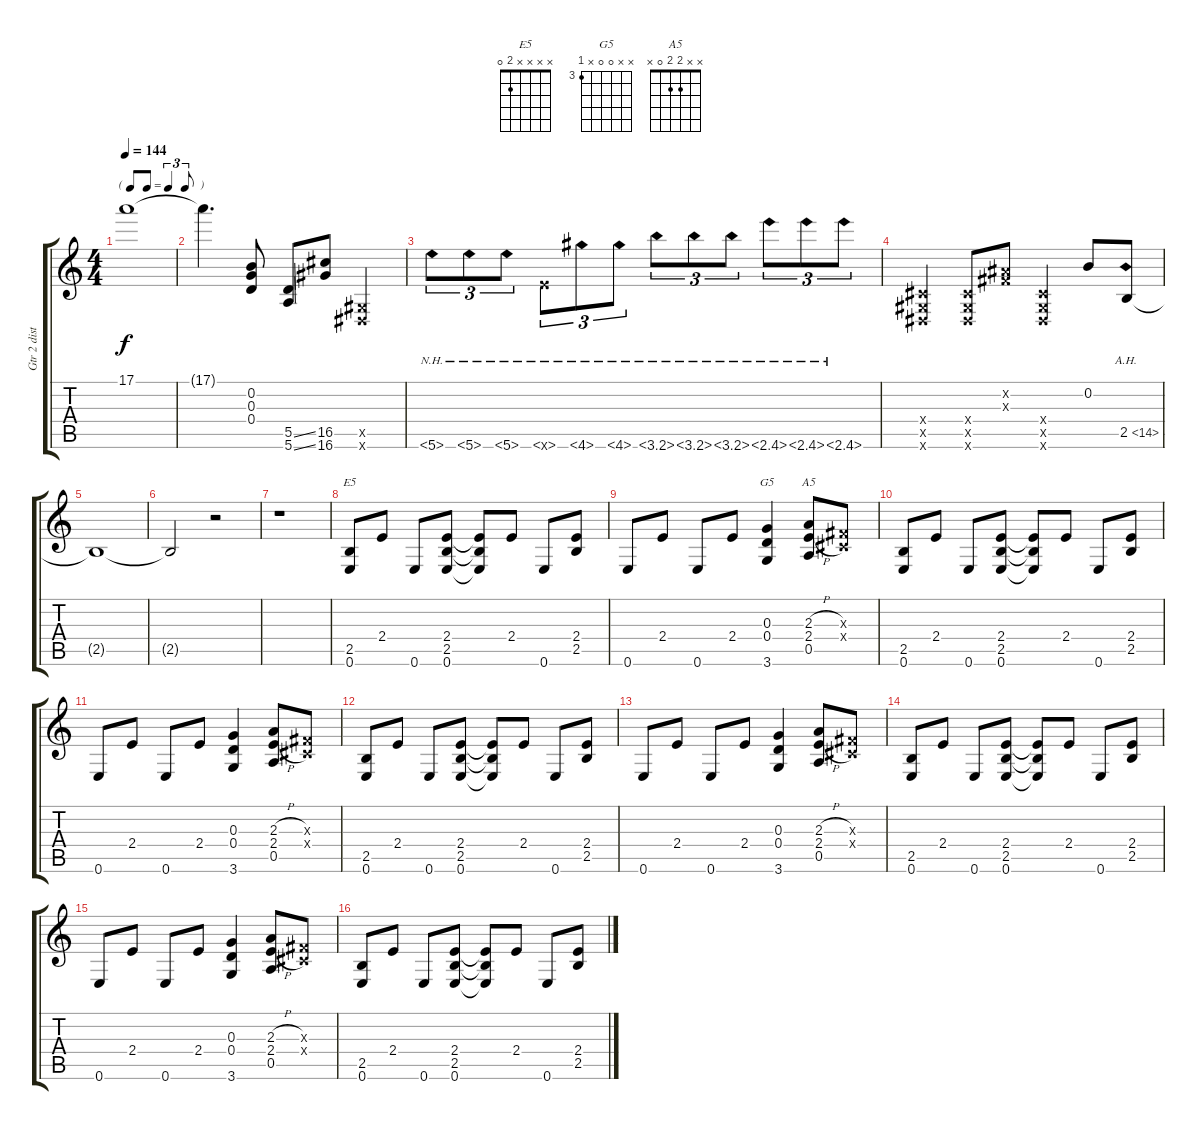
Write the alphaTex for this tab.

\track ("Gtr 2 distorsion" "Gtr 2 dist") {instrument distortionguitar}
\staff {score tabs}
\tuning (E4 B3 G3 D3 A2 E2) {hide}
\chord ("E5" x x x x 2 0)
\chord ("G5" x x 0 0 x 3) {firstfret 3}
\chord ("A5" x x 2 2 0 x)
\ts (4 4)
\tf triplet8th
\tempo 144
\clef g2
\ks c
17.1{t}.1{dy f} |
17.1{t}.4{d} (0.2 0.3 0.4).8 (5.5{ss} 5.6{ss}).8 (16.5 16.6).8 (-1.5{x} -1.6{x}).4 |
5.6{nh}.8{tu (3 2)} 5.6{nh}.8{tu (3 2)} 5.6{nh}.8{tu (3 2)} -1.6{nh x}.8{tu (3 2)} 4.6{nh}.8{tu (3 2)} 4.6{nh}.8{tu (3 2)} 3.6{nh}.8{tu (3 2)} 3.6{nh}.8{tu (3 2)} 3.6{nh}.8{tu (3 2)} 2.6{nh}.8{tu (3 2)} 2.6{nh}.8{tu (3 2)} 2.6{nh}.8{tu (3 2)} |
(-1.4{x} -1.5{x} -1.6{x}).4 (-1.4{x} -1.5{x} -1.6{x}).8 (-1.2{x} -1.3{x}).8 (-1.4{x} -1.5{x} -1.6{x}).4 0.2.8 2.5{ah 12}.8 |
2.5{t}.1 |
2.5{t}.2 r.2 |
r.1 |
(2.5 0.6).8{ch "E5"} 2.4.8 0.6.8 (2.4 2.5 0.6).8 (2.4{t} 2.5{t} 0.6{t}).8 2.4.8 0.6.8 (2.4 2.5).8 |
0.6.8 2.4.8 0.6.8 2.4.8 (0.3 0.4 3.6).4{ch "G5"} (2.3{h} 2.4{h} 0.5).8{ch "A5"} (-1.3{x} -1.4{x}).8 |
(2.5 0.6).8 2.4.8 0.6.8 (2.4 2.5 0.6).8 (2.4{t} 2.5{t} 0.6{t}).8 2.4.8 0.6.8 (2.4 2.5).8 |
0.6.8 2.4.8 0.6.8 2.4.8 (0.3 0.4 3.6).4 (2.3{h} 2.4{h} 0.5).8 (-1.3{x} -1.4{x}).8 |
(2.5 0.6).8 2.4.8 0.6.8 (2.4 2.5 0.6).8 (2.4{t} 2.5{t} 0.6{t}).8 2.4.8 0.6.8 (2.4 2.5).8 |
0.6.8 2.4.8 0.6.8 2.4.8 (0.3 0.4 3.6).4 (2.3{h} 2.4{h} 0.5).8 (-1.3{x} -1.4{x}).8 |
(2.5 0.6).8 2.4.8 0.6.8 (2.4 2.5 0.6).8 (2.4{t} 2.5{t} 0.6{t}).8 2.4.8 0.6.8 (2.4 2.5).8 |
0.6.8 2.4.8 0.6.8 2.4.8 (0.3 0.4 3.6).4 (2.3{h} 2.4{h} 0.5).8 (-1.3{x} -1.4{x}).8 |
(2.5 0.6).8 2.4.8 0.6.8 (2.4 2.5 0.6).8 (2.4{t} 2.5{t} 0.6{t}).8 2.4.8 0.6.8 (2.4 2.5).8
